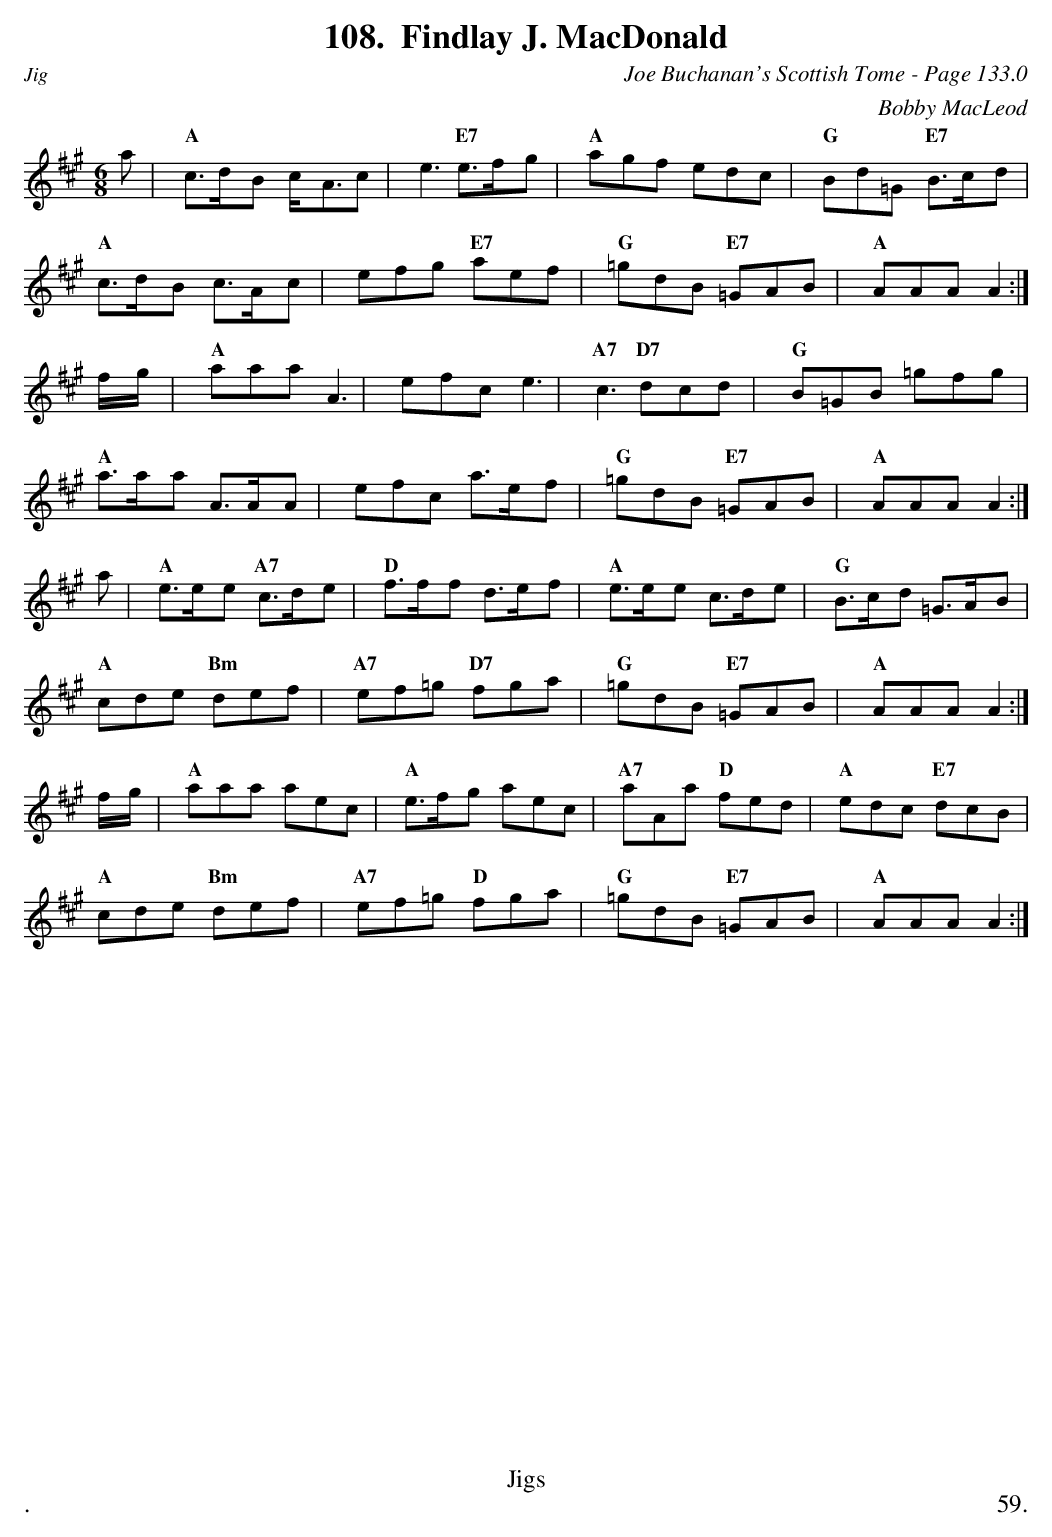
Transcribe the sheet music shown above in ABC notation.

X:1
T:Findlay J. MacDonald
C:Joe Buchanan's Scottish Tome - Page 133.0
C:Bobby MacLeod
L:1/8
M:6/8
K:A
a | "A"c>dB c<Ac | e3 "E7"e>fg | "A"agf edc | "G"Bd=G "E7"B>cd |
"A"c>dB c>Ac | efg "E7"aef | "G"=gdB "E7"=GAB | "A"AAA A2 :|
f/g/ | "A"aaa A3 | efc e3 | "A7"c3 "D7"dcd | "G"B=GB =gfg |
"A"a>aa A>AA | efc a>ef | "G"=gdB "E7"=GAB |  "A"AAA A2 :|
a | "A"e>ee "A7"c>de | "D"f>ff d>ef | "A"e>ee c>de | "G"B>cd =G>AB |
"A"cde "Bm"def | "A7"ef=g "D7"fga | "G"=gdB "E7"=GAB | "A"AAA A2 :|
f/g/ |"A" aaa aec | "A"e>fg aec | "A7"aAa "D"fed | "A"edc "E7"dcB |
"A"cde "Bm"def | "A7"ef=g "D"fga | "G"=gdB "E7"=GAB | "A"AAA A2 :|
